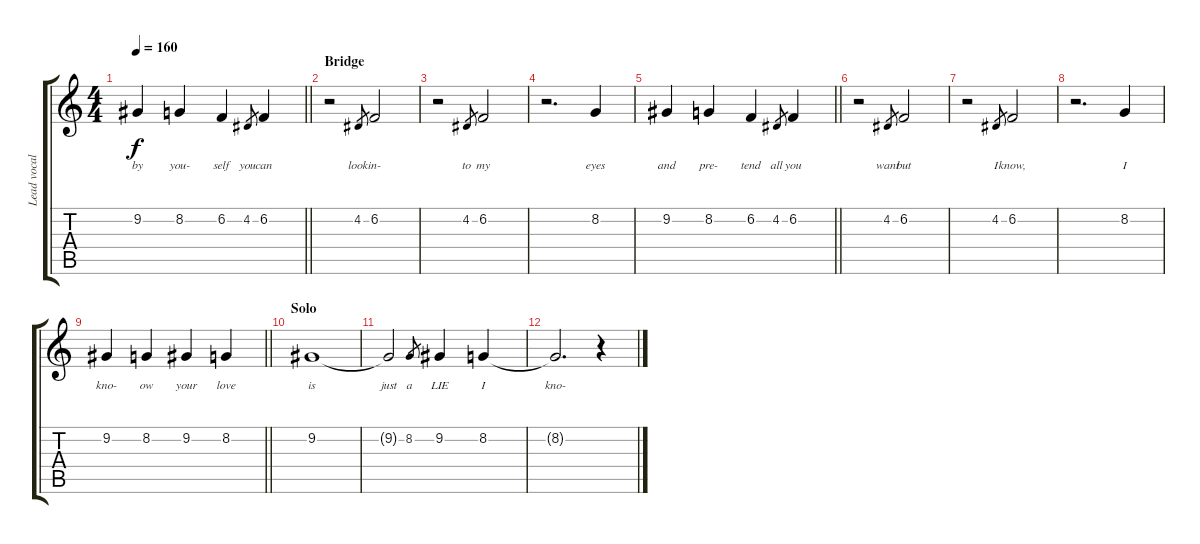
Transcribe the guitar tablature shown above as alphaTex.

\track ("Lead vocal" "Lead vocal") {instrument cello}
\staff {score tabs}
\tuning (E4 B3 G3 D3 A2 E2) {hide}
\ts (4 4)
\tempo 160
\clef g2
\barLineRight lightlight
\ks c
9.2.4{lyrics (0 "by") lyrics (1 "") lyrics (2 "") lyrics (3 "") lyrics (4 "") dy f} 8.2.4{lyrics (0 "you-") lyrics (1 "") lyrics (2 "") lyrics (3 "") lyrics (4 "")} 6.2.4{lyrics (0 "self") lyrics (1 "") lyrics (2 "") lyrics (3 "") lyrics (4 "")} 4.2.8{lyrics (0 "you") lyrics (1 "") lyrics (2 "") lyrics (3 "") lyrics (4 "") gr} 6.2.4{lyrics (0 "can") lyrics (1 "") lyrics (2 "") lyrics (3 "") lyrics (4 "")} |
\section ("" "Bridge")
r.2 4.2.8{lyrics (0 "look") lyrics (1 "") lyrics (2 "") lyrics (3 "") lyrics (4 "") gr} 6.2.2{lyrics (0 "in-") lyrics (1 "") lyrics (2 "") lyrics (3 "") lyrics (4 "")} |
r.2 4.2.8{lyrics (0 "to") lyrics (1 "") lyrics (2 "") lyrics (3 "") lyrics (4 "") gr} 6.2.2{lyrics (0 "my") lyrics (1 "") lyrics (2 "") lyrics (3 "") lyrics (4 "")} |
r.2{d} 8.2.4{lyrics (0 "eyes") lyrics (1 "") lyrics (2 "") lyrics (3 "") lyrics (4 "")} |
\barLineRight lightlight
9.2.4{lyrics (0 "and") lyrics (1 "") lyrics (2 "") lyrics (3 "") lyrics (4 "")} 8.2.4{lyrics (0 "pre-") lyrics (1 "") lyrics (2 "") lyrics (3 "") lyrics (4 "")} 6.2.4{lyrics (0 "tend") lyrics (1 "") lyrics (2 "") lyrics (3 "") lyrics (4 "")} 4.2.8{lyrics (0 "all") lyrics (1 "") lyrics (2 "") lyrics (3 "") lyrics (4 "") gr} 6.2.4{lyrics (0 "you") lyrics (1 "") lyrics (2 "") lyrics (3 "") lyrics (4 "")} |
r.2 4.2.8{lyrics (0 "want") lyrics (1 "") lyrics (2 "") lyrics (3 "") lyrics (4 "") gr} 6.2.2{lyrics (0 "but") lyrics (1 "") lyrics (2 "") lyrics (3 "") lyrics (4 "")} |
r.2 4.2.8{lyrics (0 "I") lyrics (1 "") lyrics (2 "") lyrics (3 "") lyrics (4 "") gr} 6.2.2{lyrics (0 "know,") lyrics (1 "") lyrics (2 "") lyrics (3 "") lyrics (4 "")} |
r.2{d} 8.2.4{lyrics (0 "I") lyrics (1 "") lyrics (2 "") lyrics (3 "") lyrics (4 "")} |
\barLineRight lightlight
9.2.4{lyrics (0 "kno-") lyrics (1 "") lyrics (2 "") lyrics (3 "") lyrics (4 "")} 8.2.4{lyrics (0 "ow") lyrics (1 "") lyrics (2 "") lyrics (3 "") lyrics (4 "")} 9.2.4{lyrics (0 "your") lyrics (1 "") lyrics (2 "") lyrics (3 "") lyrics (4 "")} 8.2.4{lyrics (0 "love") lyrics (1 "") lyrics (2 "") lyrics (3 "") lyrics (4 "")} |
\section ("" "Solo")
9.2.1{lyrics (0 "is") lyrics (1 "") lyrics (2 "") lyrics (3 "") lyrics (4 "")} |
9.2{t}.2{lyrics (0 "just") lyrics (1 "") lyrics (2 "") lyrics (3 "") lyrics (4 "")} 8.2.8{lyrics (0 "a") lyrics (1 "") lyrics (2 "") lyrics (3 "") lyrics (4 "") gr} 9.2.4{lyrics (0 "LIE") lyrics (1 "") lyrics (2 "") lyrics (3 "") lyrics (4 "")} 8.2.4{lyrics (0 "I") lyrics (1 "") lyrics (2 "") lyrics (3 "") lyrics (4 "")} |
8.2{t}.2{d lyrics (0 "kno-") lyrics (1 "") lyrics (2 "") lyrics (3 "") lyrics (4 "")} r.4
